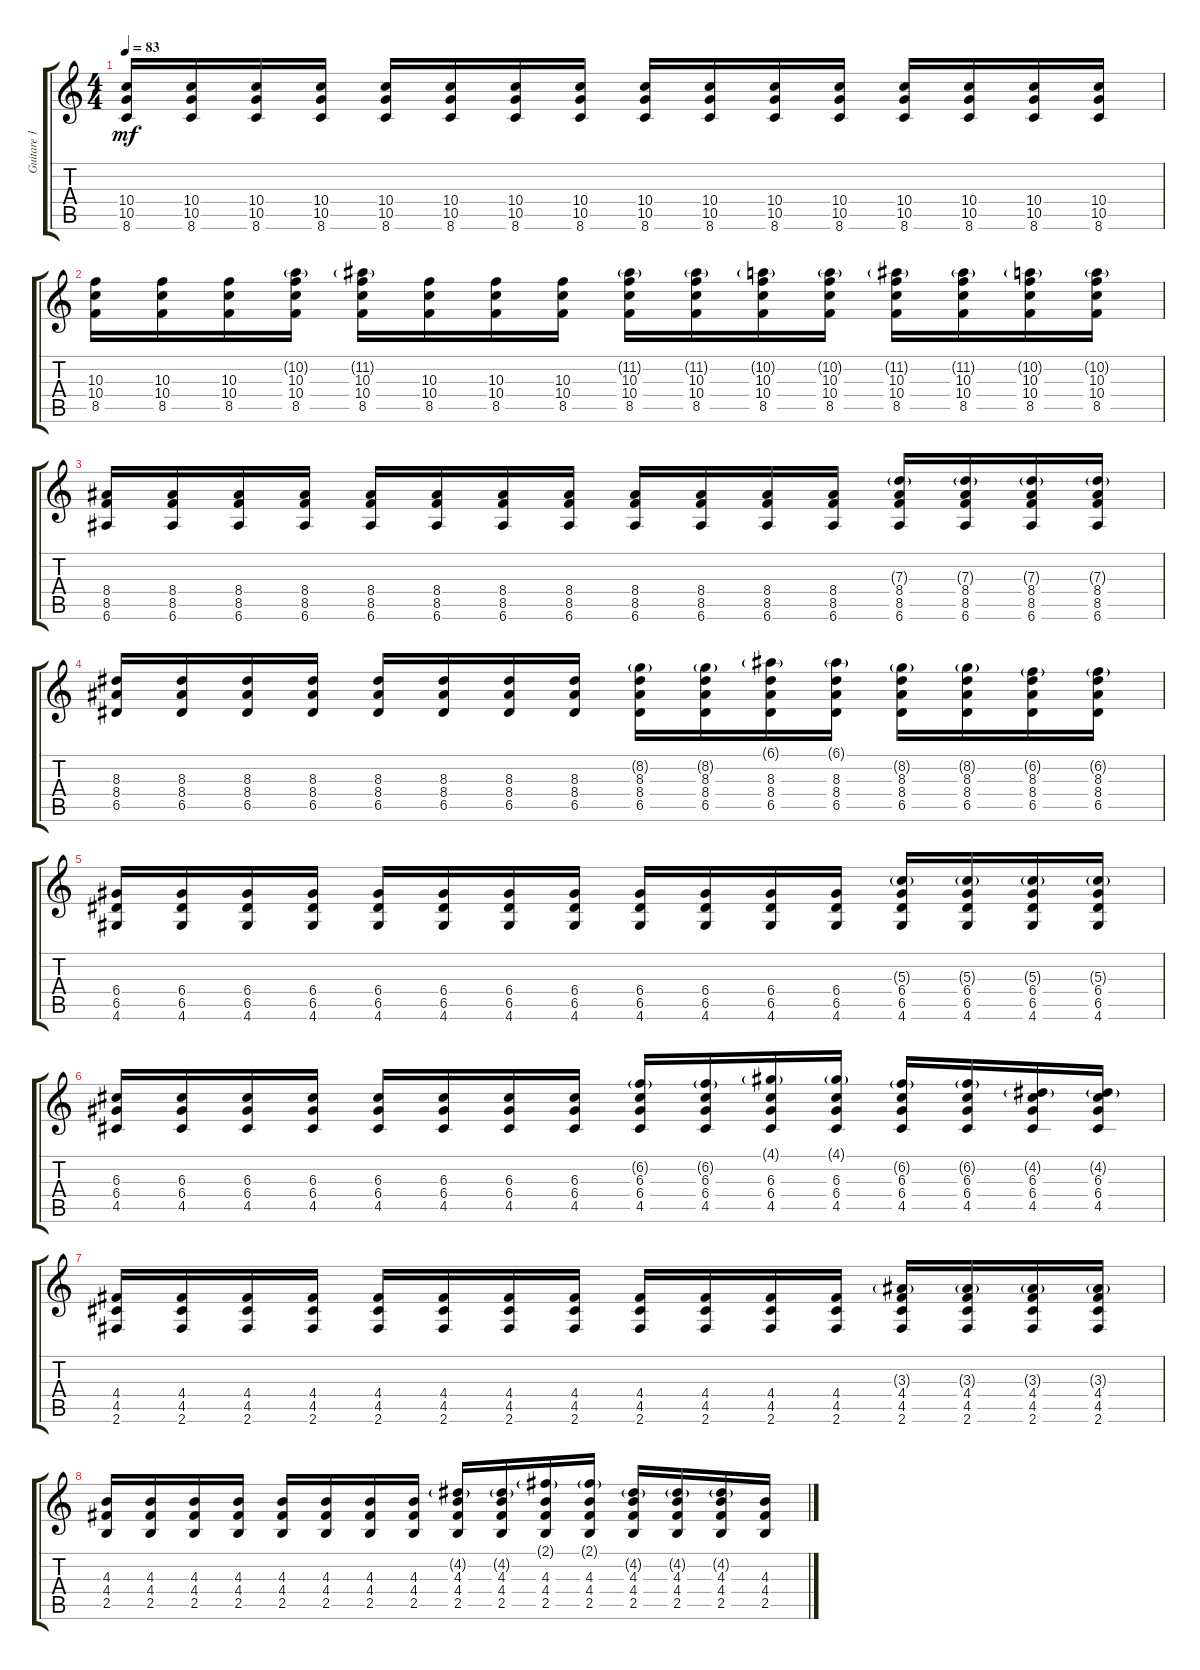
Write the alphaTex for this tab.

\track ("Guitare 1" "Guitare 1") {instrument electricguitarclean}
\staff {score tabs}
\tuning (E4 B3 G3 D3 A2 E2) {hide}
\ts (4 4)
\tempo 83
\clef g2
\ks c
(10.4 10.5 8.6).16{dy mf} (10.4 10.5 8.6).16 (10.4 10.5 8.6).16 (10.4 10.5 8.6).16 (10.4 10.5 8.6).16 (10.4 10.5 8.6).16 (10.4 10.5 8.6).16 (10.4 10.5 8.6).16 (10.4 10.5 8.6).16 (10.4 10.5 8.6).16 (10.4 10.5 8.6).16 (10.4 10.5 8.6).16 (10.4 10.5 8.6).16 (10.4 10.5 8.6).16 (10.4 10.5 8.6).16 (10.4 10.5 8.6).16 |
(10.3 10.4 8.5).16 (10.3 10.4 8.5).16 (10.3 10.4 8.5).16 (10.2{g} 10.3 10.4 8.5).16 (11.2{g} 10.3 10.4 8.5).16 (10.3 10.4 8.5).16 (10.3 10.4 8.5).16 (10.3 10.4 8.5).16 (11.2{g} 10.3 10.4 8.5).16 (11.2{g} 10.3 10.4 8.5).16 (10.2{g} 10.3 10.4 8.5).16 (10.2{g} 10.3 10.4 8.5).16 (11.2{g} 10.3 10.4 8.5).16 (11.2{g} 10.3 10.4 8.5).16 (10.2{g} 10.3 10.4 8.5).16 (10.2{g} 10.3 10.4 8.5).16 |
(8.4 8.5 6.6).16 (8.4 8.5 6.6).16 (8.4 8.5 6.6).16 (8.4 8.5 6.6).16 (8.4 8.5 6.6).16 (8.4 8.5 6.6).16 (8.4 8.5 6.6).16 (8.4 8.5 6.6).16 (8.4 8.5 6.6).16 (8.4 8.5 6.6).16 (8.4 8.5 6.6).16 (8.4 8.5 6.6).16 (7.3{g} 8.4 8.5 6.6).16 (7.3{g} 8.4 8.5 6.6).16 (7.3{g} 8.4 8.5 6.6).16 (7.3{g} 8.4 8.5 6.6).16 |
(8.3 8.4 6.5).16 (8.3 8.4 6.5).16 (8.3 8.4 6.5).16 (8.3 8.4 6.5).16 (8.3 8.4 6.5).16 (8.3 8.4 6.5).16 (8.3 8.4 6.5).16 (8.3 8.4 6.5).16 (8.2{g} 8.3 8.4 6.5).16 (8.2{g} 8.3 8.4 6.5).16 (6.1{g} 8.3 8.4 6.5).16 (6.1{g} 8.3 8.4 6.5).16 (8.2{g} 8.3 8.4 6.5).16 (8.2{g} 8.3 8.4 6.5).16 (6.2{g} 8.3 8.4 6.5).16 (6.2{g} 8.3 8.4 6.5).16 |
(6.4 6.5 4.6).16 (6.4 6.5 4.6).16 (6.4 6.5 4.6).16 (6.4 6.5 4.6).16 (6.4 6.5 4.6).16 (6.4 6.5 4.6).16 (6.4 6.5 4.6).16 (6.4 6.5 4.6).16 (6.4 6.5 4.6).16 (6.4 6.5 4.6).16 (6.4 6.5 4.6).16 (6.4 6.5 4.6).16 (5.3{g} 6.4 6.5 4.6).16 (5.3{g} 6.4 6.5 4.6).16 (5.3{g} 6.4 6.5 4.6).16 (5.3{g} 6.4 6.5 4.6).16 |
(6.3 6.4 4.5).16 (6.3 6.4 4.5).16 (6.3 6.4 4.5).16 (6.3 6.4 4.5).16 (6.3 6.4 4.5).16 (6.3 6.4 4.5).16 (6.3 6.4 4.5).16 (6.3 6.4 4.5).16 (6.2{g} 6.3 6.4 4.5).16 (6.2{g} 6.3 6.4 4.5).16 (4.1{g} 6.3 6.4 4.5).16 (4.1{g} 6.3 6.4 4.5).16 (6.2{g} 6.3 6.4 4.5).16 (6.2{g} 6.3 6.4 4.5).16 (4.2{g} 6.3 6.4 4.5).16 (4.2{g} 6.3 6.4 4.5).16 |
(4.4 4.5 2.6).16 (4.4 4.5 2.6).16 (4.4 4.5 2.6).16 (4.4 4.5 2.6).16 (4.4 4.5 2.6).16 (4.4 4.5 2.6).16 (4.4 4.5 2.6).16 (4.4 4.5 2.6).16 (4.4 4.5 2.6).16 (4.4 4.5 2.6).16 (4.4 4.5 2.6).16 (4.4 4.5 2.6).16 (3.3{g} 4.4 4.5 2.6).16 (3.3{g} 4.4 4.5 2.6).16 (3.3{g} 4.4 4.5 2.6).16 (3.3{g} 4.4 4.5 2.6).16 |
(4.3 4.4 2.5).16 (4.3 4.4 2.5).16 (4.3 4.4 2.5).16 (4.3 4.4 2.5).16 (4.3 4.4 2.5).16 (4.3 4.4 2.5).16 (4.3 4.4 2.5).16 (4.3 4.4 2.5).16 (4.2{g} 4.3 4.4 2.5).16 (4.2{g} 4.3 4.4 2.5).16 (2.1{g} 4.3 4.4 2.5).16 (2.1{g} 4.3 4.4 2.5).16 (4.2{g} 4.3 4.4 2.5).16 (4.2{g} 4.3 4.4 2.5).16 (4.2{g} 4.3 4.4 2.5).16 (4.3 4.4 2.5).16
